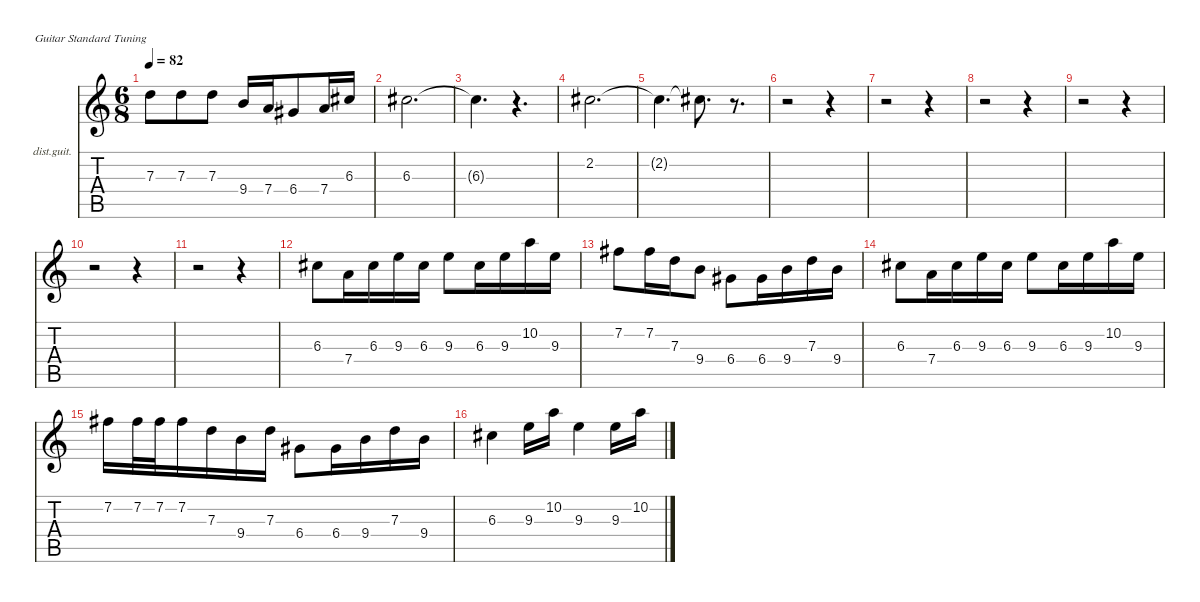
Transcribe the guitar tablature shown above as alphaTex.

\defaultSystemsLayout 4
\hideDynamics
\bracketExtendMode nobrackets
\firstSystemTrackNameOrientation horizontal
\otherSystemsTrackNameOrientation horizontal
\track ("Harmony Guitar 1" "dist.guit.") {instrument distortionguitar}
\staff {score tabs}
\tuning (E4 B3 G3 D3 A2 E2)
\ts (6 8)
\tempo 82
\clef g2
\ks c
7.3.8{dy ff} 7.3.8 7.3.8 9.4.16 7.4.16 6.4{acc #}.8 7.4.16 6.3{acc #}.16 |
6.3{acc #}.2{d} |
6.3{t acc #}.4{d dy f} r.4{d} |
2.2{acc #}.2{d} |
2.2{t acc #}.4{d} 2.2{t acc #}.8{d} r.8{d} |
r.2 r.4 |
r.2 r.4 |
r.2 r.4 |
r.2 r.4 |
r.2 r.4 |
r.2 r.4 |
6.3{acc #}.8 7.4.16 6.3{acc #}.16 9.3.16 6.3{acc #}.16 9.3.8 6.3{acc #}.16 9.3.16 10.2.16 9.3.16 |
7.2{acc #}.8 7.2{acc #}.16 7.3.16 9.4.8 6.4{acc #}.8 6.4{acc #}.16 9.4.16 7.3.16 9.4.16 |
6.3{acc #}.8 7.4.16 6.3{acc #}.16 9.3.16 6.3{acc #}.16 9.3.8 6.3{acc #}.16 9.3.16 10.2.16 9.3.16 |
7.2{acc #}.16 7.2{acc #}.32 7.2{acc #}.32 7.2{acc #}.16 7.3.16 9.4.16 7.3.16 6.4{acc #}.8 6.4{acc #}.16 9.4.16 7.3.16 9.4.16 |
6.3{acc #}.4 9.3.16 10.2.16 9.3.4 9.3.16 10.2.16
